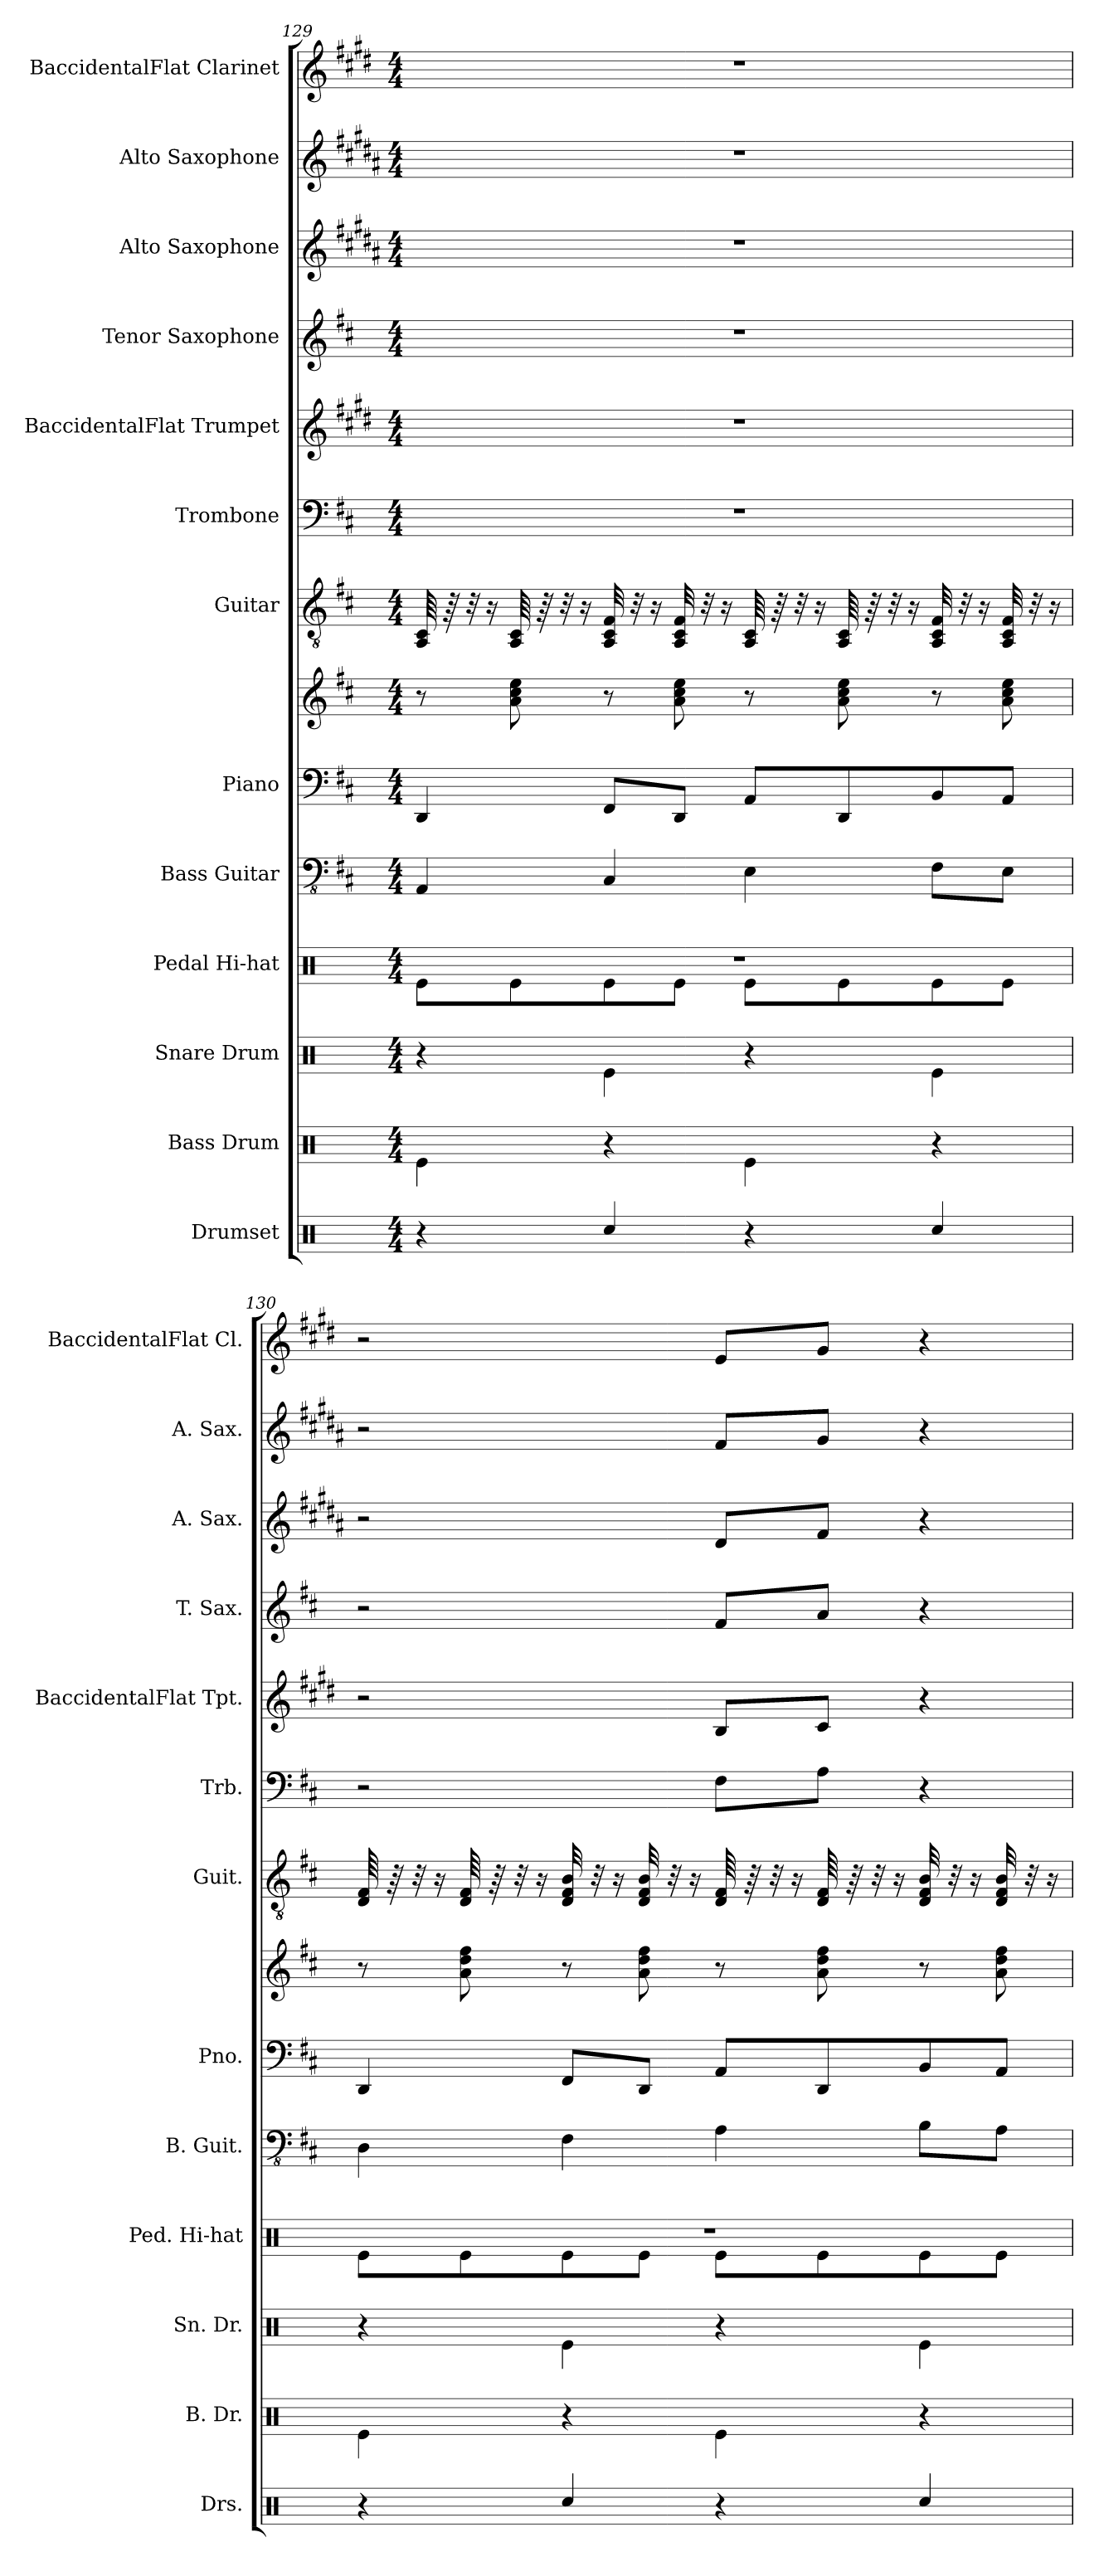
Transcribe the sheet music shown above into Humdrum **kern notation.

**kern	**kern	**kern	**kern	**kern	**kern	**kern	**kern	**kern	**kern	**kern	**kern	**kern	**kern
*part13	*part12	*part11	*part10	*part9	*part8	*part8	*part7	*part6	*part5	*part4	*part3	*part2	*part1
*staff14	*staff13	*staff12	*staff11	*staff10	*staff9	*staff8	*staff7	*staff6	*staff5	*staff4	*staff3	*staff2	*staff1
*I"Drumset	*I"Bass Drum	*I"Snare Drum	*I"Pedal Hi-hat	*I"Bass Guitar	*I"Piano	*	*I"Guitar	*I"Trombone	*I"BaccidentalFlat Trumpet	*I"Tenor Saxophone	*I"Alto Saxophone	*I"Alto Saxophone	*I"BaccidentalFlat Clarinet
*I'Drs.	*I'B. Dr.	*I'Sn. Dr.	*I'Ped. Hi-hat	*I'B. Guit.	*I'Pno.	*	*I'Guit.	*I'Trb.	*I'BaccidentalFlat Tpt.	*I'T. Sax.	*I'A. Sax.	*I'A. Sax.	*I'BaccidentalFlat Cl.
!!LO:PB:g=z
*clefX	*clefX	*clefX	*clefX	*clefFv4	*clefF4	*clefG2	*clefGv2	*clefF4	*clefG2	*clefG2	*clefG2	*clefG2	*clefG2
*	*	*	*	*	*	*	*	*	*ITrd1c2	*ITrd8c14	*ITrd5c9	*ITrd5c9	*ITrd1c2
*k[]	*k[]	*k[]	*k[]	*k[f#c#]	*k[f#c#]	*k[f#c#]	*k[f#c#]	*k[f#c#]	*k[f#c#]	*k[f#c#]	*k[f#c#]	*k[f#c#]	*k[f#c#]
*M4/4	*M4/4	*M4/4	*M4/4	*M4/4	*M4/4	*M4/4	*M4/4	*M4/4	*M4/4	*M4/4	*M4/4	*M4/4	*M4/4
=129	=129	=129	=129	=129	=129	=129	=129	=129	=129	=129	=129	=129	=129
*	*	*	*^	*	*	*	*	*	*	*	*	*	*
4r	4Re\	4r	1r	8Re\L	4AAA/	4DD/	8r	64AA/ 64C#/	1r	1r	1r	1r	1r	1r
.	.	.	.	.	.	.	.	64r	.	.	.	.	.	.
.	.	.	.	.	.	.	.	32r	.	.	.	.	.	.
.	.	.	.	.	.	.	.	16r	.	.	.	.	.	.
.	.	.	.	8Re\	.	.	8a\ 8cc#\ 8ee\	64AA/ 64C#/	.	.	.	.	.	.
.	.	.	.	.	.	.	.	64r	.	.	.	.	.	.
.	.	.	.	.	.	.	.	32r	.	.	.	.	.	.
.	.	.	.	.	.	.	.	16r	.	.	.	.	.	.
4Rcc/	4r	4Re\	.	8Re\	4CC#/	8FF#/L	8r	32AA/ 32C#/ 32F#/	.	.	.	.	.	.
.	.	.	.	.	.	.	.	32r	.	.	.	.	.	.
.	.	.	.	.	.	.	.	16r	.	.	.	.	.	.
.	.	.	.	8Re\J	.	8DD/J	8a\ 8cc#\ 8ee\	32AA/ 32C#/ 32F#/	.	.	.	.	.	.
.	.	.	.	.	.	.	.	32r	.	.	.	.	.	.
.	.	.	.	.	.	.	.	16r	.	.	.	.	.	.
4r	4Re\	4r	.	8Re\L	4EE\	8AA/L	8r	64AA/ 64C#/	.	.	.	.	.	.
.	.	.	.	.	.	.	.	64r	.	.	.	.	.	.
.	.	.	.	.	.	.	.	32r	.	.	.	.	.	.
.	.	.	.	.	.	.	.	16r	.	.	.	.	.	.
.	.	.	.	8Re\	.	8DD/	8a\ 8cc#\ 8ee\	64AA/ 64C#/	.	.	.	.	.	.
.	.	.	.	.	.	.	.	64r	.	.	.	.	.	.
.	.	.	.	.	.	.	.	32r	.	.	.	.	.	.
.	.	.	.	.	.	.	.	16r	.	.	.	.	.	.
4Rcc/	4r	4Re\	.	8Re\	8FF#\L	8BB/	8r	32AA/ 32C#/ 32F#/	.	.	.	.	.	.
.	.	.	.	.	.	.	.	32r	.	.	.	.	.	.
.	.	.	.	.	.	.	.	16r	.	.	.	.	.	.
.	.	.	.	8Re\J	8EE\J	8AA/J	8a\ 8cc#\ 8ee\	32AA/ 32C#/ 32F#/	.	.	.	.	.	.
.	.	.	.	.	.	.	.	32r	.	.	.	.	.	.
.	.	.	.	.	.	.	.	16r	.	.	.	.	.	.
!!LO:PB:g=z
=130	=130	=130	=130	=130	=130	=130	=130	=130	=130	=130	=130	=130	=130	=130
4r	4Re\	4r	1r	8Re\L	4DD\	4DD/	8r	64D/ 64F#/	2r	2r	2r	2r	2r	2r
.	.	.	.	.	.	.	.	64r	.	.	.	.	.	.
.	.	.	.	.	.	.	.	32r	.	.	.	.	.	.
.	.	.	.	.	.	.	.	16r	.	.	.	.	.	.
.	.	.	.	8Re\	.	.	8a\ 8dd\ 8ff#\	64D/ 64F#/	.	.	.	.	.	.
.	.	.	.	.	.	.	.	64r	.	.	.	.	.	.
.	.	.	.	.	.	.	.	32r	.	.	.	.	.	.
.	.	.	.	.	.	.	.	16r	.	.	.	.	.	.
4Rcc/	4r	4Re\	.	8Re\	4FF#\	8FF#/L	8r	32D/ 32F#/ 32B/	.	.	.	.	.	.
.	.	.	.	.	.	.	.	32r	.	.	.	.	.	.
.	.	.	.	.	.	.	.	16r	.	.	.	.	.	.
.	.	.	.	8Re\J	.	8DD/J	8a\ 8dd\ 8ff#\	32D/ 32F#/ 32B/	.	.	.	.	.	.
.	.	.	.	.	.	.	.	32r	.	.	.	.	.	.
.	.	.	.	.	.	.	.	16r	.	.	.	.	.	.
4r	4Re\	4r	.	8Re\L	4AA\	8AA/L	8r	64D/ 64F#/	8F#\L	8A/L	8F#/L	8F#/L	8A/L	8d/L
.	.	.	.	.	.	.	.	64r	.	.	.	.	.	.
.	.	.	.	.	.	.	.	32r	.	.	.	.	.	.
.	.	.	.	.	.	.	.	16r	.	.	.	.	.	.
.	.	.	.	8Re\	.	8DD/	8a\ 8dd\ 8ff#\	64D/ 64F#/	8A\J	8B/J	8A/J	8A/J	8B/J	8f#/J
.	.	.	.	.	.	.	.	64r	.	.	.	.	.	.
.	.	.	.	.	.	.	.	32r	.	.	.	.	.	.
.	.	.	.	.	.	.	.	16r	.	.	.	.	.	.
4Rcc/	4r	4Re\	.	8Re\	8BB\L	8BB/	8r	32D/ 32F#/ 32B/	4r	4r	4r	4r	4r	4r
.	.	.	.	.	.	.	.	32r	.	.	.	.	.	.
.	.	.	.	.	.	.	.	16r	.	.	.	.	.	.
.	.	.	.	8Re\J	8AA\J	8AA/J	8a\ 8dd\ 8ff#\	32D/ 32F#/ 32B/	.	.	.	.	.	.
.	.	.	.	.	.	.	.	32r	.	.	.	.	.	.
.	.	.	.	.	.	.	.	16r	.	.	.	.	.	.
*	*	*	*v	*v	*	*	*	*	*	*	*	*	*	*
=	=	=	=	=	=	=	=	=	=	=	=	=	=
*-	*-	*-	*-	*-	*-	*-	*-	*-	*-	*-	*-	*-	*-
